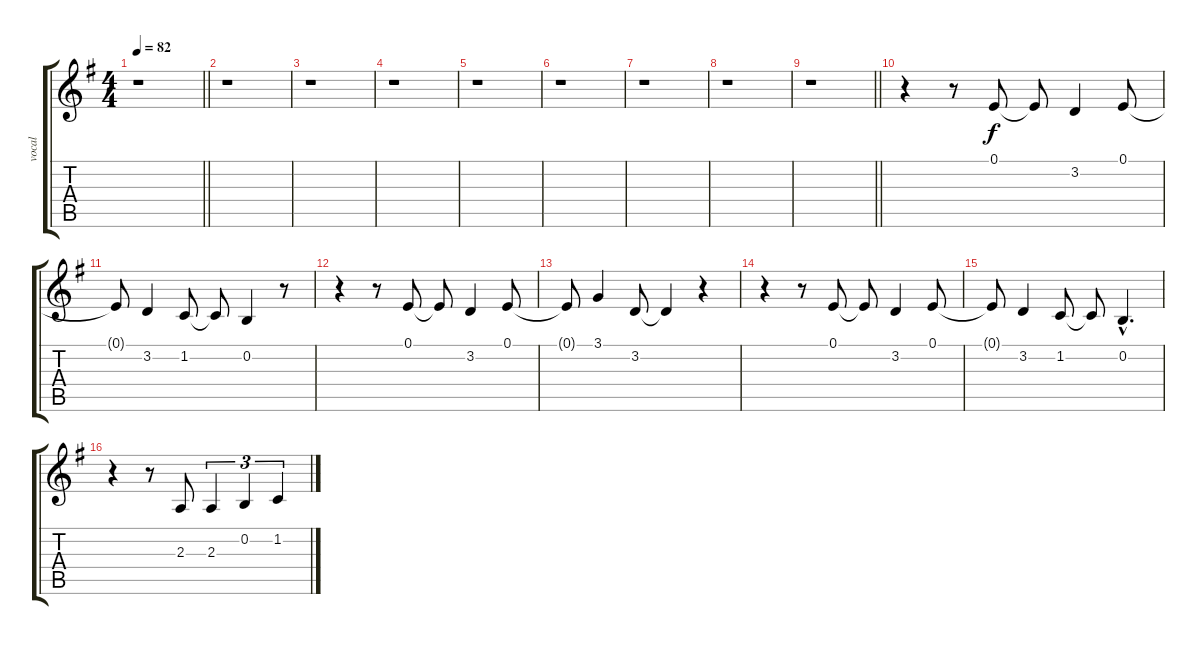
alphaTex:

\track ("vocal" "vocal") {instrument voiceoohs}
\staff {score tabs}
\tuning (E4 B3 G3 D3 A2 E2) {hide}
\ts (4 4)
\tempo 82
\clef g2
\barLineRight lightlight
\ks g
r.1{dy f instrument voiceoohs} |
r.1 |
r.1 |
r.1 |
r.1 |
r.1 |
r.1 |
r.1 |
\barLineRight lightlight
r.1 |
r.4 r.8 0.1.8 0.1{t}.8 3.2.4 0.1.8 |
0.1{t}.8 3.2.4 1.2.8 1.2{t}.8 0.2.4 r.8 |
r.4 r.8 0.1.8 0.1{t}.8 3.2.4 0.1.8 |
0.1{t}.8 3.1.4 3.2.8 3.2{t}.4 r.4 |
r.4 r.8 0.1.8 0.1{t}.8 3.2.4 0.1.8 |
0.1{t}.8 3.2.4 1.2.8 1.2{t}.8 0.2{hac}.4{d} |
r.4 r.8 2.3.8 2.3.4{tu (3 2)} 0.2.4{tu (3 2)} 1.2.4{tu (3 2)}
